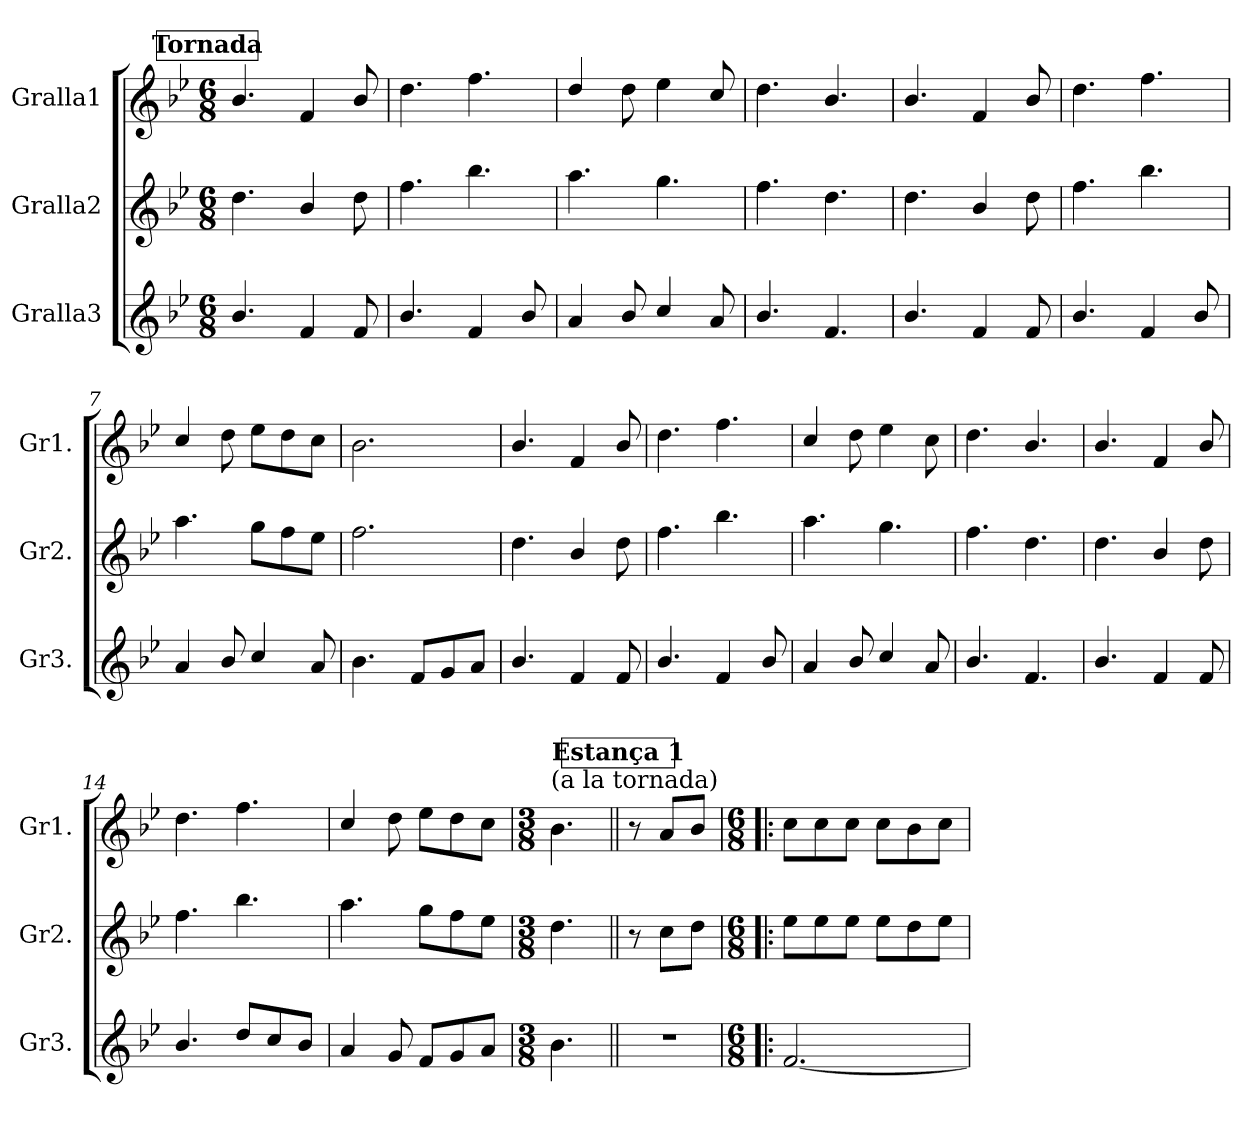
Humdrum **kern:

**kern	**kern	**kern
*part3	*part2	*part1
*staff3	*staff2	*staff1
*I"Gralla3	*I"Gralla2	*I"Gralla1
*I'Gr3.	*I'Gr2.	*I'Gr1.
*clefG2	*clefG2	*clefG2
*k[b-e-]	*k[b-e-]	*k[b-e-]
*M6/8	*M6/8	*M6/8
*MM180	*MM180	*MM180
!!LO:REH:place=s1:a:B:fs=14:t=Tornada
=1	=1	=1
4.b-/	4.dd\	4.b-/
4f/	4b-/	4f/
8f/	8dd\	8b-/
=2	=2	=2
4.b-/	4.ff\	4.dd\
4f/	4.bb-\	4.ff\
8b-/	.	.
=3	=3	=3
4a/	4.aa\	4dd/
8b-/	.	8dd\
4cc/	4.gg\	4ee-\
8a/	.	8cc/
=4	=4	=4
4.b-/	4.ff\	4.dd\
4.f/	4.dd\	4.b-/
=5	=5	=5
4.b-/	4.dd\	4.b-/
4f/	4b-/	4f/
8f/	8dd\	8b-/
=6	=6	=6
4.b-/	4.ff\	4.dd\
4f/	4.bb-\	4.ff\
8b-/	.	.
=7	=7	=7
4a/	4.aa\	4cc/
8b-/	.	8dd\
4cc/	8gg\L	8ee-\L
.	8ff\	8dd\
8a/	8ee-\J	8cc\J
=8	=8	=8
4.b-\	2.ff\	2.b-\
8f/L	.	.
8g/	.	.
8a/J	.	.
=9	=9	=9
4.b-/	4.dd\	4.b-/
4f/	4b-/	4f/
8f/	8dd\	8b-/
!!LO:LB:g=z
=10	=10	=10
4.b-/	4.ff\	4.dd\
4f/	4.bb-\	4.ff\
8b-/	.	.
=11	=11	=11
4a/	4.aa\	4cc/
8b-/	.	8dd\
4cc/	4.gg\	4ee-\
8a/	.	8cc\
=12	=12	=12
4.b-/	4.ff\	4.dd\
4.f/	4.dd\	4.b-/
=13	=13	=13
4.b-/	4.dd\	4.b-/
4f/	4b-/	4f/
8f/	8dd\	8b-/
=14	=14	=14
4.b-/	4.ff\	4.dd\
8dd/L	4.bb-\	4.ff\
8cc/	.	.
8b-/J	.	.
=15	=15	=15
4a/	4.aa\	4cc/
8g/	.	8dd\
8f/L	8gg\L	8ee-\L
8g/	8ff\	8dd\
8a/J	8ee-\J	8cc\J
=16	=16	=16
*M3/8	*M3/8	*M3/8
!	!	!LO:TX:a:t=(a la tornada)
4.b-\	4.dd\	4.b-\
!!LO:REH:place=s1:a:B:fs=14:t=Estança 1
=17||	=17||	=17||
4.r	8r	8r
.	8cc\L	8a/L
.	8dd\J	8b-/J
=18!|:	=18!|:	=18!|:
*M6/8	*M6/8	*M6/8
[2.f/	8ee-\L	8cc\L
.	8ee-\	8cc\
.	8ee-\J	8cc\J
.	8ee-\L	8cc\L
.	8dd\	8b-\
.	8ee-\J	8cc\J
=	=	=
*-	*-	*-
